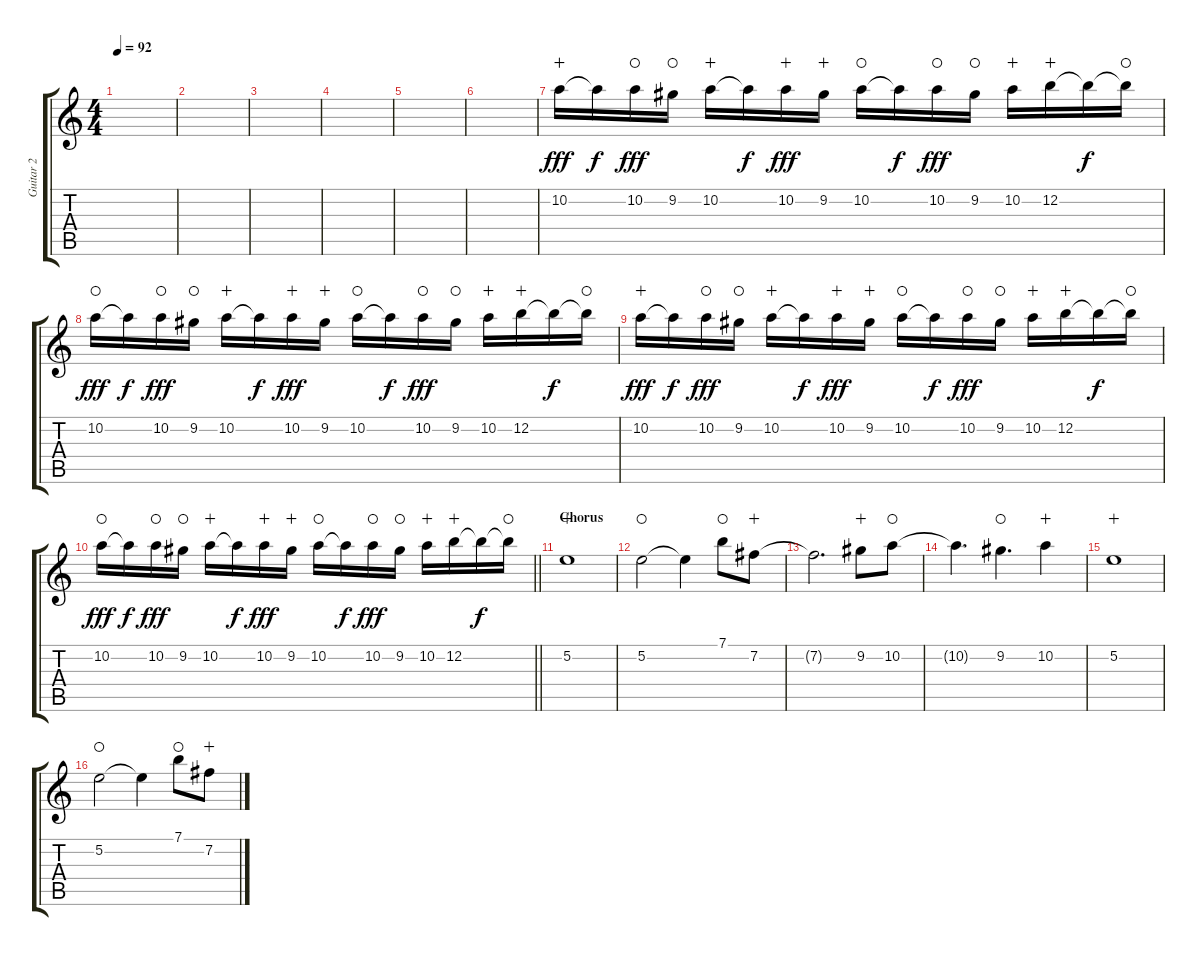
\track ("Guitar 2" "Guitar 2") {instrument distortionguitar}
\staff {score tabs}
\tuning (E4 B3 G3 D3 A2 E2) {hide}
\ts (4 4)
\tempo 92
\clef g2
\ks c
|
|
|
|
|
|
10.2.16{dy fff volume 4 balance 14 instrument distortionguitar wahc} 10.2{t}.16{dy f} 10.2.16{dy fff waho} 9.2.16{waho} 10.2.16{wahc} 10.2{t}.16{dy f} 10.2.16{dy fff wahc} 9.2.16{wahc} 10.2.16{waho} 10.2{t}.16{dy f} 10.2.16{dy fff waho} 9.2.16{waho} 10.2.16{wahc} 12.2.16{wahc} 12.2{t}.16{dy f} 12.2{t}.16{waho} |
10.2.16{dy fff waho} 10.2{t}.16{dy f} 10.2.16{dy fff waho} 9.2.16{waho} 10.2.16{wahc} 10.2{t}.16{dy f} 10.2.16{dy fff wahc} 9.2.16{wahc} 10.2.16{waho} 10.2{t}.16{dy f} 10.2.16{dy fff waho} 9.2.16{waho} 10.2.16{wahc} 12.2.16{wahc} 12.2{t}.16{dy f} 12.2{t}.16{waho} |
10.2.16{dy fff wahc} 10.2{t}.16{dy f} 10.2.16{dy fff waho} 9.2.16{waho} 10.2.16{wahc} 10.2{t}.16{dy f} 10.2.16{dy fff wahc} 9.2.16{wahc} 10.2.16{waho} 10.2{t}.16{dy f} 10.2.16{dy fff waho} 9.2.16{waho} 10.2.16{wahc} 12.2.16{wahc} 12.2{t}.16{dy f} 12.2{t}.16{waho} |
\barLineRight lightlight
10.2.16{dy fff waho} 10.2{t}.16{dy f} 10.2.16{dy fff waho} 9.2.16{waho} 10.2.16{wahc} 10.2{t}.16{dy f} 10.2.16{dy fff wahc} 9.2.16{wahc} 10.2.16{waho} 10.2{t}.16{dy f} 10.2.16{dy fff waho} 9.2.16{waho} 10.2.16{wahc} 12.2.16{wahc} 12.2{t}.16{dy f} 12.2{t}.16{waho} |
\section ("" "Chorus")
5.2.1{volume 12 balance 10 instrument distortionguitar wahc} |
5.2.2{waho} 5.2{t}.4 7.1.8{waho} 7.2.8{wahc} |
7.2{t}.2{d} 9.2.8{wahc} 10.2.8{waho} |
10.2{t}.4{d} 9.2.4{d waho} 10.2.4{wahc} |
5.2.1{wahc} |
5.2.2{waho} 5.2{t}.4 7.1.8{waho} 7.2.8{wahc}
